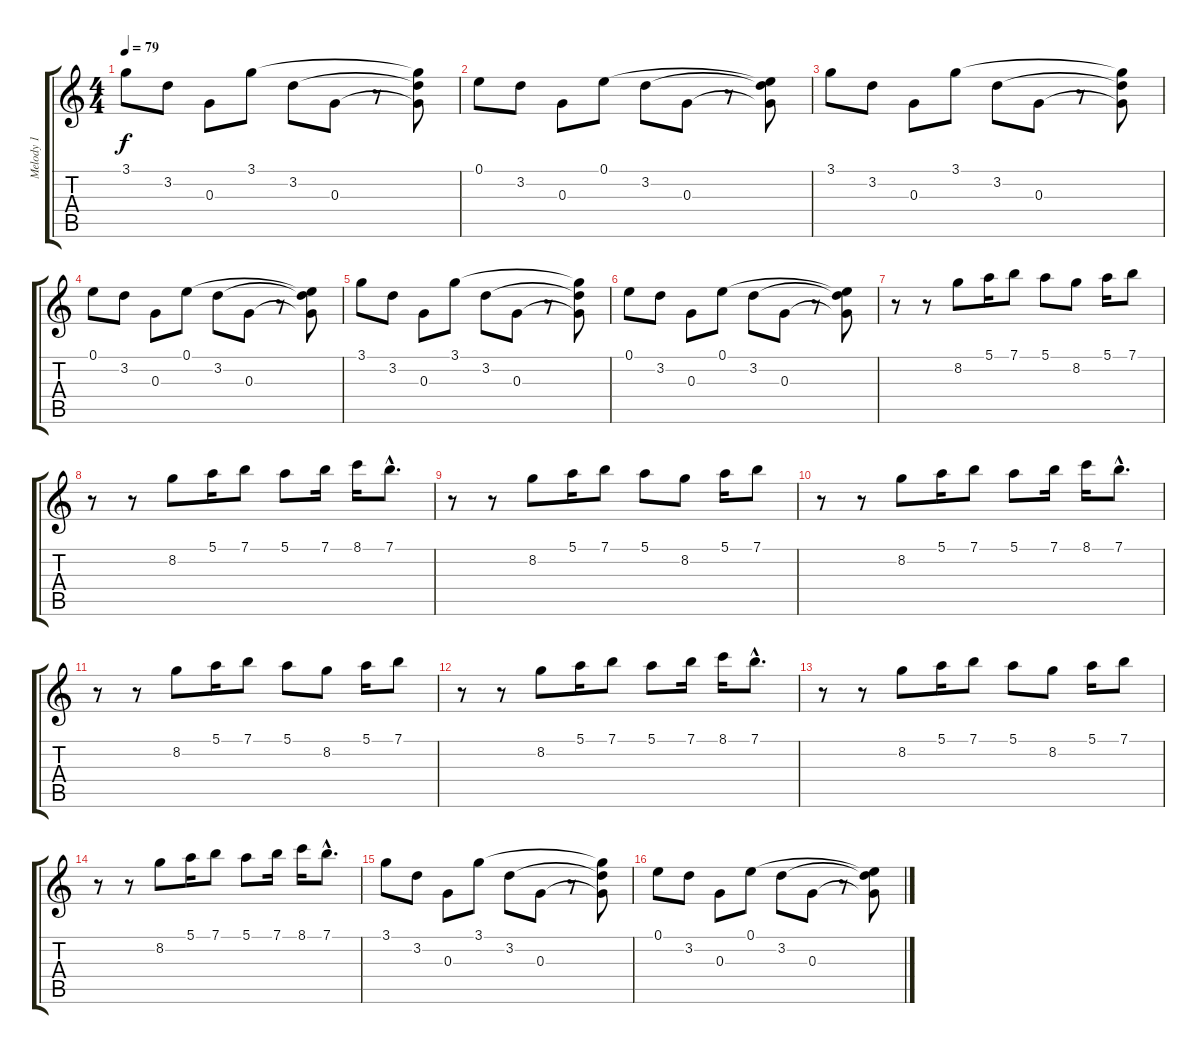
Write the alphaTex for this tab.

\track ("Melody 1" "Melody 1") {instrument acousticguitarsteel}
\staff {score tabs}
\tuning (E4 B3 G3 D3 A2 E2) {hide}
\ts (4 4)
\tempo 79
\clef g2
\ks c
3.1.8{dy f} 3.2.8 0.3.8 3.1.8 3.2.8 0.3.8 r.8 (3.1{t} 3.2{t} 0.3{t}).8 |
0.1.8 3.2.8 0.3.8 0.1.8 3.2.8 0.3.8 r.8 (0.1{t} 3.2{t} 0.3{t}).8 |
3.1.8 3.2.8 0.3.8 3.1.8 3.2.8 0.3.8 r.8 (3.1{t} 3.2{t} 0.3{t}).8 |
0.1.8 3.2.8 0.3.8 0.1.8 3.2.8 0.3.8 r.8 (0.1{t} 3.2{t} 0.3{t}).8 |
3.1.8 3.2.8 0.3.8 3.1.8 3.2.8 0.3.8 r.8 (3.1{t} 3.2{t} 0.3{t}).8 |
0.1.8 3.2.8 0.3.8 0.1.8 3.2.8 0.3.8 r.8 (0.1{t} 3.2{t} 0.3{t}).8 |
r.8 r.8 8.2.8 5.1.16 7.1.8 5.1.8 8.2.8 5.1.16 7.1.8 |
r.8 r.8 8.2.8 5.1.16 7.1.8 5.1.8 7.1.16 8.1.16 7.1{hac}.8{d} |
r.8 r.8 8.2.8 5.1.16 7.1.8 5.1.8 8.2.8 5.1.16 7.1.8 |
r.8 r.8 8.2.8 5.1.16 7.1.8 5.1.8 7.1.16 8.1.16 7.1{hac}.8{d} |
r.8 r.8 8.2.8 5.1.16 7.1.8 5.1.8 8.2.8 5.1.16 7.1.8 |
r.8 r.8 8.2.8 5.1.16 7.1.8 5.1.8 7.1.16 8.1.16 7.1{hac}.8{d} |
r.8 r.8 8.2.8 5.1.16 7.1.8 5.1.8 8.2.8 5.1.16 7.1.8 |
r.8 r.8 8.2.8 5.1.16 7.1.8 5.1.8 7.1.16 8.1.16 7.1{hac}.8{d} |
3.1.8 3.2.8 0.3.8 3.1.8 3.2.8 0.3.8 r.8 (3.1{t} 3.2{t} 0.3{t}).8 |
0.1.8 3.2.8 0.3.8 0.1.8 3.2.8 0.3.8 r.8 (0.1{t} 3.2{t} 0.3{t}).8
